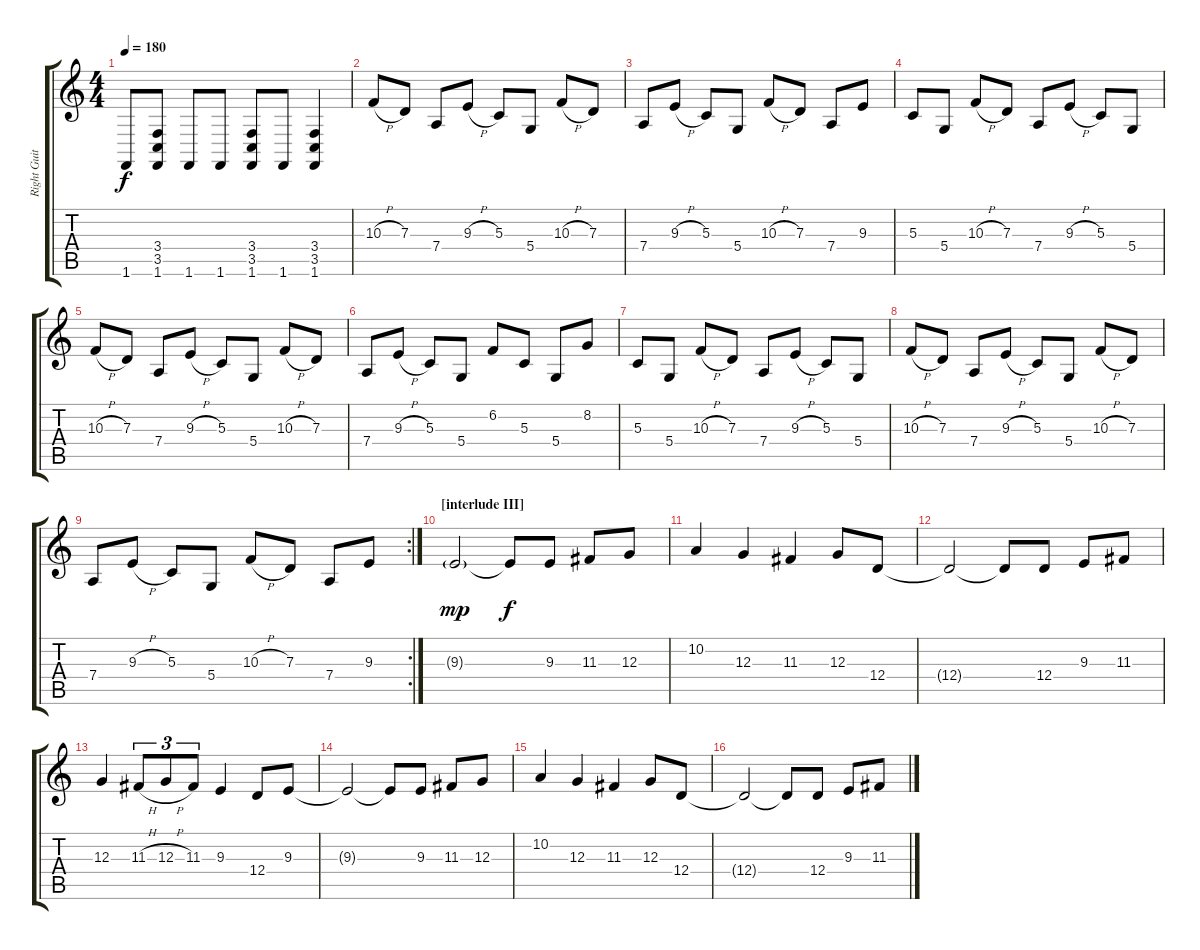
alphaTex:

\track ("Right Guitar Synth" "Right Guit") {instrument pad5bowed}
\staff {score tabs}
\tuning (E4 B3 G3 D3 A2 E2) {hide}
\ts (4 4)
\tempo 180
\clef g2
\ks c
1.6.8{dy f} (3.4 3.5 1.6).8 1.6.8 1.6.8 (3.4 3.5 1.6).8 1.6.8 (3.4 3.5 1.6).4 |
10.3{h}.8 7.3.8 7.4.8 9.3{h}.8 5.3.8 5.4.8 10.3{h}.8 7.3.8 |
7.4.8 9.3{h}.8 5.3.8 5.4.8 10.3{h}.8 7.3.8 7.4.8 9.3.8 |
5.3.8 5.4.8 10.3{h}.8 7.3.8 7.4.8 9.3{h}.8 5.3.8 5.4.8 |
10.3{h}.8 7.3.8 7.4.8 9.3{h}.8 5.3.8 5.4.8 10.3{h}.8 7.3.8 |
7.4.8 9.3{h}.8 5.3.8 5.4.8 6.2.8 5.3.8 5.4.8 8.2.8 |
5.3.8 5.4.8 10.3{h}.8 7.3.8 7.4.8 9.3{h}.8 5.3.8 5.4.8 |
10.3{h}.8 7.3.8 7.4.8 9.3{h}.8 5.3.8 5.4.8 10.3{h}.8 7.3.8 |
\rc 2
7.4.8 9.3{h}.8 5.3.8 5.4.8 10.3{h}.8 7.3.8 7.4.8 9.3.8 |
\section ("" "[interlude III]")
9.3{g}.2{dy mp} 9.3{t}.8{dy f} 9.3.8 11.3.8 12.3.8 |
10.2.4 12.3.4 11.3.4 12.3.8 12.4.8 |
12.4{t}.2 12.4{t}.8 12.4.8 9.3.8 11.3.8 |
12.3.4 11.3{h}.8{tu (3 2)} 12.3{h}.8{tu (3 2)} 11.3.8{tu (3 2)} 9.3.4 12.4.8 9.3.8 |
9.3{t}.2 9.3{t}.8 9.3.8 11.3.8 12.3.8 |
10.2.4 12.3.4 11.3.4 12.3.8 12.4.8 |
12.4{t}.2 12.4{t}.8 12.4.8 9.3.8 11.3.8
